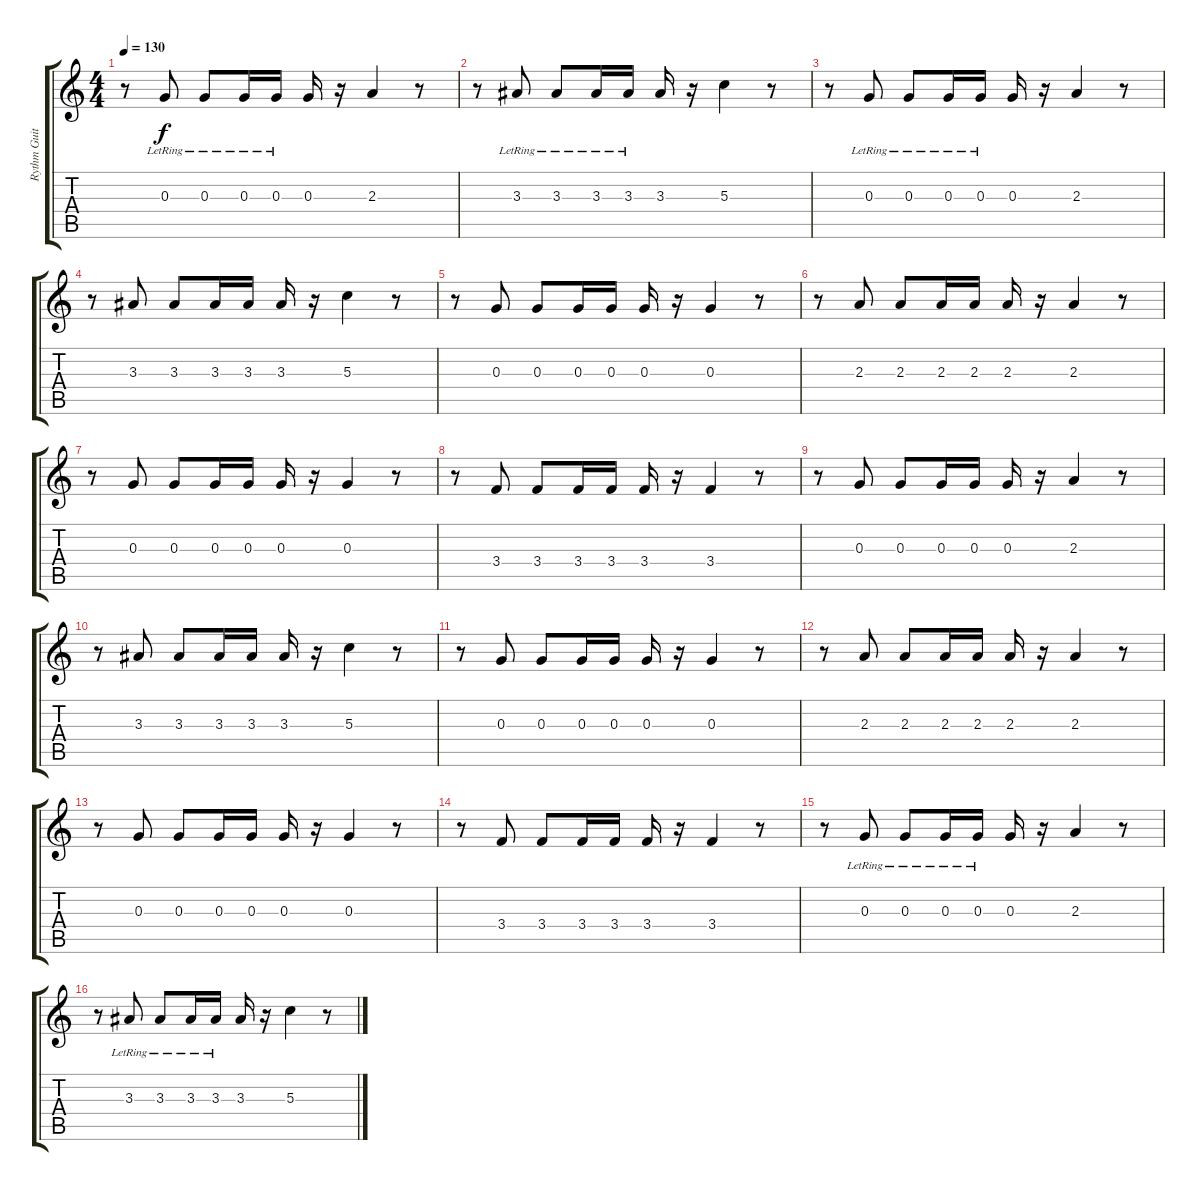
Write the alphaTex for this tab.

\track ("Rythm Guitar " "Rythm Guit") {instrument overdrivenguitar}
\staff {score tabs}
\tuning (E4 B3 G3 D3 A2 E2) {hide}
\ts (4 4)
\tempo 130
\clef g2
\ks c
r.8{dy f instrument overdrivenguitar} 0.3{lr}.8 0.3{lr}.8 0.3{lr}.16 0.3{lr}.16 0.3.16 r.16 2.3.4 r.8 |
r.8 3.3{lr}.8 3.3{lr}.8 3.3{lr}.16 3.3{lr}.16 3.3.16 r.16 5.3.4 r.8 |
r.8 0.3{lr}.8 0.3{lr}.8 0.3{lr}.16 0.3{lr}.16 0.3.16 r.16 2.3.4 r.8 |
r.8 3.3.8 3.3.8 3.3.16 3.3.16 3.3.16 r.16 5.3.4 r.8 |
r.8 0.3.8 0.3.8 0.3.16 0.3.16 0.3.16 r.16 0.3.4 r.8 |
r.8 2.3.8 2.3.8 2.3.16 2.3.16 2.3.16 r.16 2.3.4 r.8 |
r.8 0.3.8 0.3.8 0.3.16 0.3.16 0.3.16 r.16 0.3.4 r.8 |
r.8 3.4.8 3.4.8 3.4.16 3.4.16 3.4.16 r.16 3.4.4 r.8 |
r.8 0.3.8 0.3.8 0.3.16 0.3.16 0.3.16 r.16 2.3.4 r.8 |
r.8 3.3.8 3.3.8 3.3.16 3.3.16 3.3.16 r.16 5.3.4 r.8 |
r.8 0.3.8 0.3.8 0.3.16 0.3.16 0.3.16 r.16 0.3.4 r.8 |
r.8 2.3.8 2.3.8 2.3.16 2.3.16 2.3.16 r.16 2.3.4 r.8 |
r.8 0.3.8 0.3.8 0.3.16 0.3.16 0.3.16 r.16 0.3.4 r.8 |
r.8 3.4.8 3.4.8 3.4.16 3.4.16 3.4.16 r.16 3.4.4 r.8 |
r.8 0.3{lr}.8 0.3{lr}.8 0.3{lr}.16 0.3{lr}.16 0.3.16 r.16 2.3.4 r.8 |
r.8 3.3{lr}.8 3.3{lr}.8 3.3{lr}.16 3.3{lr}.16 3.3.16 r.16 5.3.4 r.8
